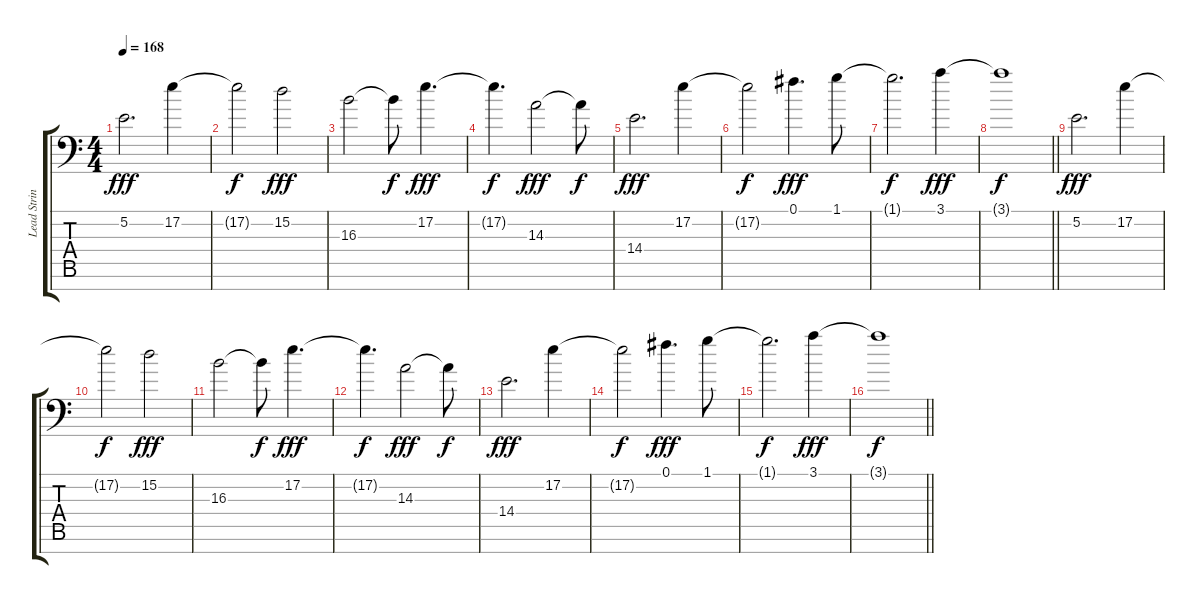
\track ("Lead String" "Lead Strin") {instrument synthstrings1}
\staff {score tabs}
\tuning (Gb5 B3 G3 D3 A2 E2 C-1) {hide}
\ts (4 4)
\tempo 168
\clef f4
\ks c
5.2.2{d dy fff} 17.2.4 |
17.2{t}.2{dy f} 15.2.2{dy fff} |
16.3.2 16.3{t}.8{dy f} 17.2.4{d dy fff} |
17.2{t}.4{d dy f} 14.3.2{dy fff} 14.3{t}.8{dy f} |
14.4.2{d dy fff} 17.2.4 |
17.2{t}.2{dy f} 0.1.4{d dy fff} 1.1.8 |
1.1{t}.2{d dy f} 3.1.4{dy fff} |
\barLineRight lightlight
3.1{t}.1{dy f} |
5.2.2{d dy fff} 17.2.4 |
17.2{t}.2{dy f} 15.2.2{dy fff} |
16.3.2 16.3{t}.8{dy f} 17.2.4{d dy fff} |
17.2{t}.4{d dy f} 14.3.2{dy fff} 14.3{t}.8{dy f} |
14.4.2{d dy fff} 17.2.4 |
17.2{t}.2{dy f} 0.1.4{d dy fff} 1.1.8 |
1.1{t}.2{d dy f} 3.1.4{dy fff} |
\barLineRight lightlight
3.1{t}.1{dy f}
